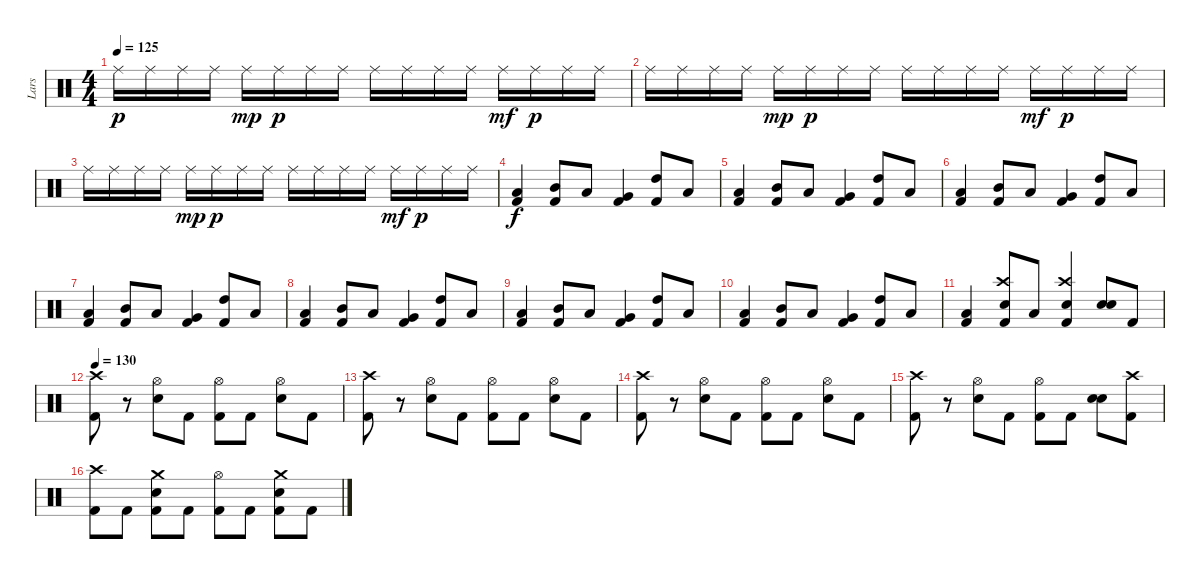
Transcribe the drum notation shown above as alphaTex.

\track ("Lars" "Lars") {instrument percussion}
\staff {score}
\articulation defaults
\ts (4 4)
\tempo 125
\clef neutral
\ks c "Ride (middle)".16{dy p} "Ride (middle)".16 "Ride (middle)".16 "Ride (middle)".16 "Ride (middle)".16{dy mp} "Ride (middle)".16{dy p} "Ride (middle)".16 "Ride (middle)".16 "Ride (middle)".16 "Ride (middle)".16 "Ride (middle)".16 "Ride (middle)".16 "Ride (middle)".16{dy mf} "Ride (middle)".16{dy p} "Ride (middle)".16 "Ride (middle)".16
|
"Ride (middle)".16 "Ride (middle)".16 "Ride (middle)".16 "Ride (middle)".16 "Ride (middle)".16{dy mp} "Ride (middle)".16{dy p} "Ride (middle)".16 "Ride (middle)".16 "Ride (middle)".16 "Ride (middle)".16 "Ride (middle)".16 "Ride (middle)".16 "Ride (middle)".16{dy mf} "Ride (middle)".16{dy p} "Ride (middle)".16 "Ride (middle)".16 |
"Ride (middle)".16 "Ride (middle)".16 "Ride (middle)".16 "Ride (middle)".16 "Ride (middle)".16{dy mp} "Ride (middle)".16{dy p} "Ride (middle)".16 "Ride (middle)".16 "Ride (middle)".16 "Ride (middle)".16 "Ride (middle)".16 "Ride (middle)".16 "Ride (middle)".16{dy mf} "Ride (middle)".16{dy p} "Ride (middle)".16 "Ride (middle)".16 |
("Low Floor Tom (hit)" "Kick (hit) 2").4{dy f} ("Mid Tom (hit)" "Kick (hit) 2").8 "Low Floor Tom (hit)".8 ("Very Low Tom (hit)" "Kick (hit) 2").4 ("High Tom (hit)" "Kick (hit) 2").8 "Low Tom (hit)".8 |
("Low Floor Tom (hit)" "Kick (hit) 2").4 ("Mid Tom (hit)" "Kick (hit) 2").8 "Low Floor Tom (hit)".8 ("Very Low Tom (hit)" "Kick (hit) 2").4 ("High Tom (hit)" "Kick (hit) 2").8 "Low Tom (hit)".8 |
("Low Floor Tom (hit)" "Kick (hit) 2").4 ("Mid Tom (hit)" "Kick (hit) 2").8 "Low Floor Tom (hit)".8 ("Very Low Tom (hit)" "Kick (hit) 2").4 ("High Tom (hit)" "Kick (hit) 2").8 "Low Tom (hit)".8 |
("Low Floor Tom (hit)" "Kick (hit) 2").4 ("Mid Tom (hit)" "Kick (hit) 2").8 "Low Floor Tom (hit)".8 ("Very Low Tom (hit)" "Kick (hit) 2").4 ("High Tom (hit)" "Kick (hit) 2").8 "Low Tom (hit)".8 |
("Low Floor Tom (hit)" "Kick (hit) 2").4 ("Mid Tom (hit)" "Kick (hit) 2").8 "Low Floor Tom (hit)".8 ("Very Low Tom (hit)" "Kick (hit) 2").4 ("High Tom (hit)" "Kick (hit) 2").8 "Low Tom (hit)".8 |
("Low Floor Tom (hit)" "Kick (hit) 2").4 ("Mid Tom (hit)" "Kick (hit) 2").8 "Low Floor Tom (hit)".8 ("Very Low Tom (hit)" "Kick (hit) 2").4 ("High Tom (hit)" "Kick (hit) 2").8 "Low Tom (hit)".8 |
("Low Floor Tom (hit)" "Kick (hit) 2").4 ("Mid Tom (hit)" "Kick (hit) 2").8 "Low Floor Tom (hit)".8 ("Very Low Tom (hit)" "Kick (hit) 2").4 ("High Tom (hit)" "Kick (hit) 2").8 "Low Tom (hit)".8 |
("Low Floor Tom (hit)" "Kick (hit) 2").4 ("Crash high (hit)" "Electric Snare (hit)" "Kick (hit) 2").8 "Low Floor Tom (hit)".8 ("Crash high (hit)" "Electric Snare (hit)" "Kick (hit) 2").4 ("Electric Snare (hit)" "Electric Snare (hit)").8{bd 240} "Kick (hit) 2".8 |
\tempo 130
("Crash high (hit)" "Kick (hit) 2").8 r.8 ("Hi-Hat (open)" "Electric Snare (hit)").8 "Kick (hit) 2".8 ("Hi-Hat (open)" "Kick (hit) 2").8 "Kick (hit) 2".8 ("Hi-Hat (open)" "Electric Snare (hit)").8 "Kick (hit) 2".8 |
("Crash high (hit)" "Kick (hit) 2").8 r.8 ("Hi-Hat (open)" "Electric Snare (hit)").8 "Kick (hit) 2".8 ("Hi-Hat (open)" "Kick (hit) 2").8 "Kick (hit) 2".8 ("Hi-Hat (open)" "Electric Snare (hit)").8 "Kick (hit) 2".8 |
("Crash high (hit)" "Kick (hit) 2").8 r.8 ("Hi-Hat (open)" "Electric Snare (hit)").8 "Kick (hit) 2".8 ("Hi-Hat (open)" "Kick (hit) 2").8 "Kick (hit) 2".8 ("Hi-Hat (open)" "Electric Snare (hit)").8 "Kick (hit) 2".8 |
("Crash high (hit)" "Kick (hit) 2").8 r.8 ("Hi-Hat (open)" "Electric Snare (hit)").8 "Kick (hit) 2".8 ("Hi-Hat (open)" "Kick (hit) 2").8 "Kick (hit) 2".8 ("Electric Snare (hit)" "Electric Snare (hit)").8{bd 240} ("Crash high (hit)" "Kick (hit) 2").8 |
("Crash high (hit)" "Kick (hit) 2").8 "Kick (hit) 2".8 ("Crash medium (hit)" "Electric Snare (hit)" "Kick (hit) 2").8 "Kick (hit) 2".8 ("Hi-Hat (open)" "Kick (hit) 2").8 "Kick (hit) 2".8 ("Crash medium (hit)" "Electric Snare (hit)" "Kick (hit) 2").8 "Kick (hit) 2".8
